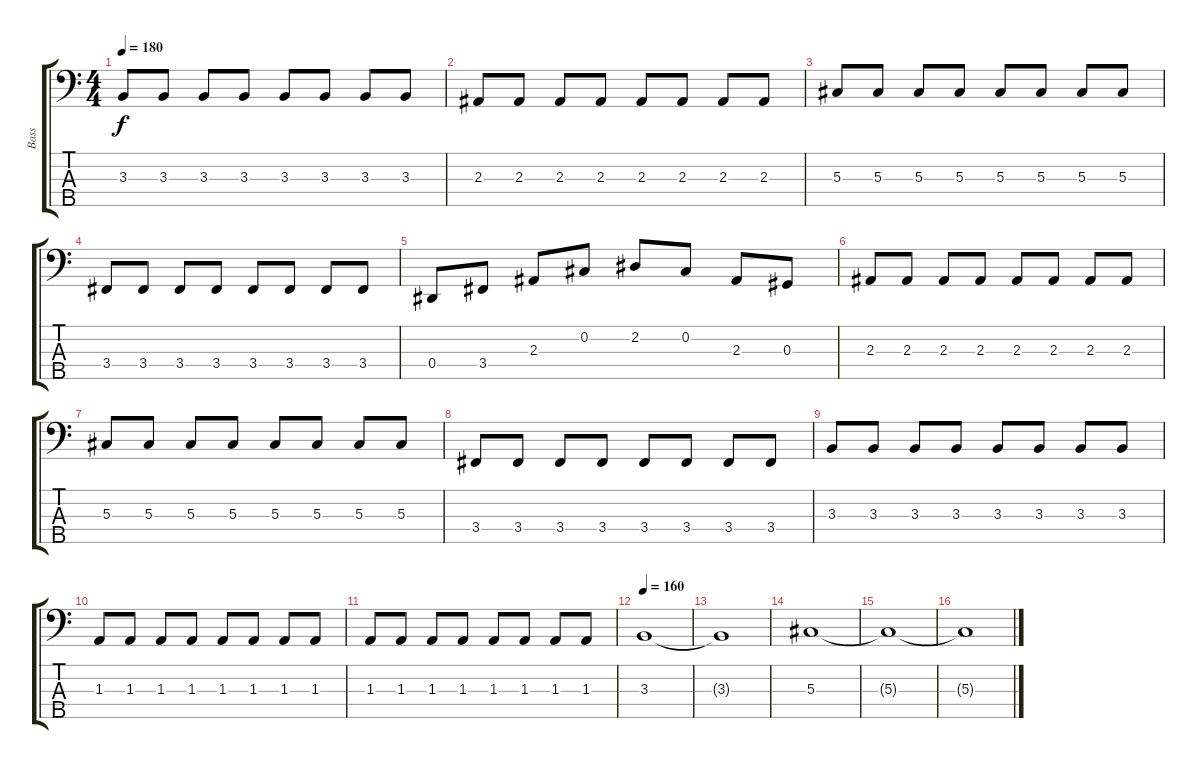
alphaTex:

\track ("Bass" "Bass") {instrument electricbassfinger}
\staff {score tabs}
\tuning (Gb2 Db2 Ab1 Eb1 Bb0) {hide}
\ts (4 4)
\tempo 180
\clef f4
\ks c
3.3.8{dy f} 3.3.8 3.3.8 3.3.8 3.3.8 3.3.8 3.3.8 3.3.8 |
2.3.8 2.3.8 2.3.8 2.3.8 2.3.8 2.3.8 2.3.8 2.3.8 |
5.3.8 5.3.8 5.3.8 5.3.8 5.3.8 5.3.8 5.3.8 5.3.8 |
3.4.8 3.4.8 3.4.8 3.4.8 3.4.8 3.4.8 3.4.8 3.4.8 |
0.4.8 3.4.8 2.3.8 0.2.8 2.2.8 0.2.8 2.3.8 0.3.8 |
2.3.8 2.3.8 2.3.8 2.3.8 2.3.8 2.3.8 2.3.8 2.3.8 |
5.3.8 5.3.8 5.3.8 5.3.8 5.3.8 5.3.8 5.3.8 5.3.8 |
3.4.8 3.4.8 3.4.8 3.4.8 3.4.8 3.4.8 3.4.8 3.4.8 |
3.3.8 3.3.8 3.3.8 3.3.8 3.3.8 3.3.8 3.3.8 3.3.8 |
1.3.8 1.3.8 1.3.8 1.3.8 1.3.8 1.3.8 1.3.8 1.3.8 |
1.3.8 1.3.8 1.3.8 1.3.8 1.3.8 1.3.8 1.3.8 1.3.8 |
\tempo 160
3.3.1 |
3.3{t}.1 |
5.3.1 |
5.3{t}.1 |
5.3{t}.1
